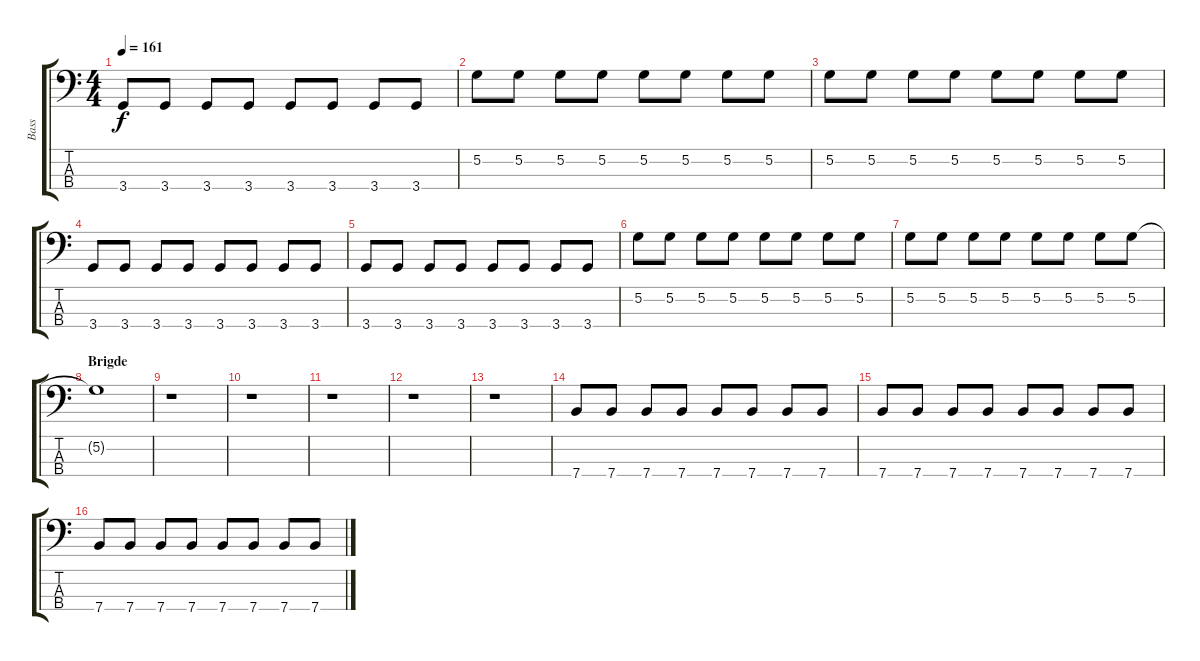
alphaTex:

\track ("Bass" "Bass") {instrument electricbassfinger}
\staff {score tabs}
\tuning (G2 D2 A1 E1) {hide}
\ts (4 4)
\tempo 161
\clef f4
\ks c
3.4.8{dy f} 3.4.8 3.4.8 3.4.8 3.4.8 3.4.8 3.4.8 3.4.8 |
5.2.8 5.2.8 5.2.8 5.2.8 5.2.8 5.2.8 5.2.8 5.2.8 |
5.2.8 5.2.8 5.2.8 5.2.8 5.2.8 5.2.8 5.2.8 5.2.8 |
3.4.8 3.4.8 3.4.8 3.4.8 3.4.8 3.4.8 3.4.8 3.4.8 |
3.4.8 3.4.8 3.4.8 3.4.8 3.4.8 3.4.8 3.4.8 3.4.8 |
5.2.8 5.2.8 5.2.8 5.2.8 5.2.8 5.2.8 5.2.8 5.2.8 |
5.2.8 5.2.8 5.2.8 5.2.8 5.2.8 5.2.8 5.2.8 5.2.8 |
\section ("" "Brigde")
5.2{t}.1{volume 11} |
r.1 |
r.1 |
r.1 |
r.1 |
r.1 |
7.4.8 7.4.8 7.4.8 7.4.8 7.4.8 7.4.8 7.4.8 7.4.8 |
7.4.8 7.4.8 7.4.8 7.4.8 7.4.8 7.4.8 7.4.8 7.4.8 |
7.4.8 7.4.8 7.4.8 7.4.8 7.4.8 7.4.8 7.4.8 7.4.8
